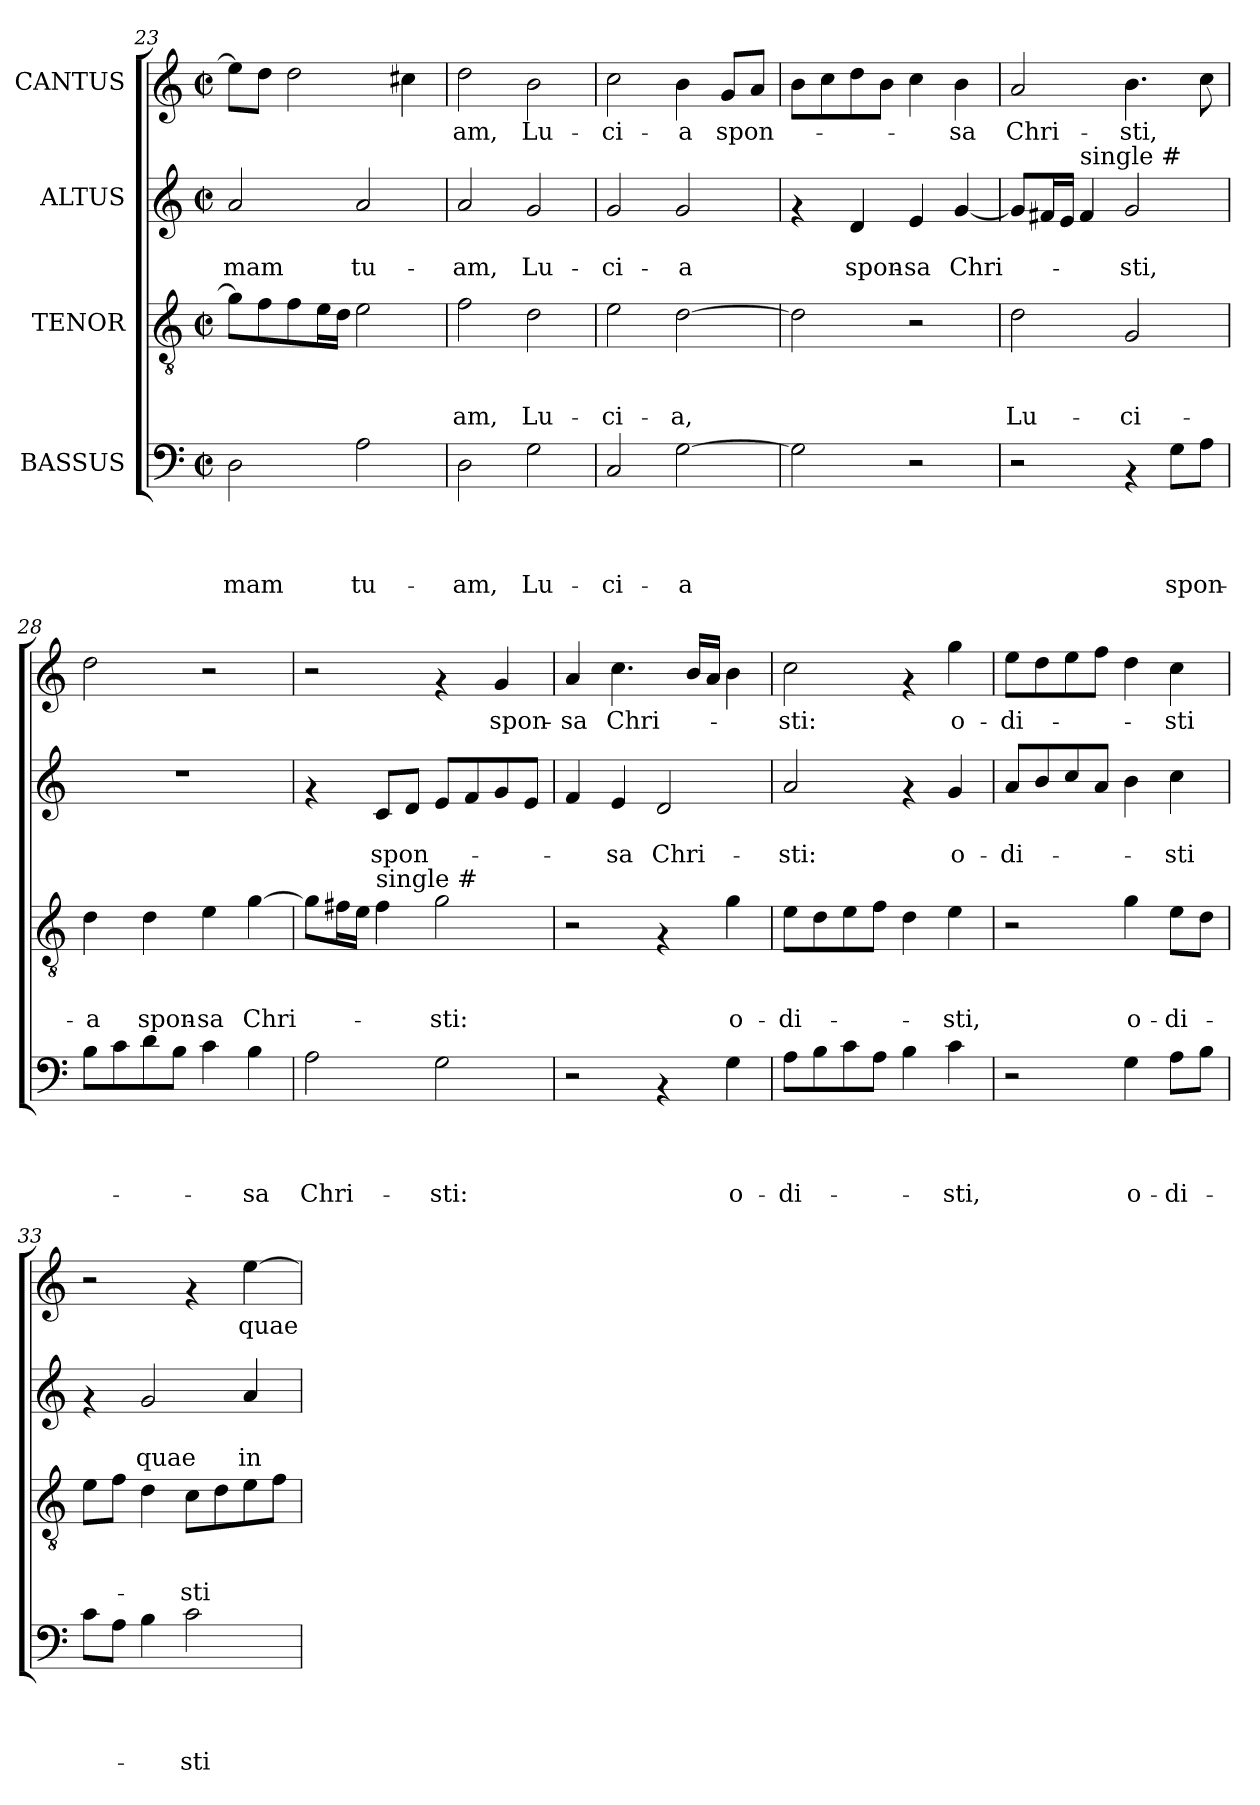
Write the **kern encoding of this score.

**kern	**text	**text	**text	**text	**kern	**text	**text	**text	**kern	**text	**text	**kern	**text
*part4	*part4	*part4	*part4	*part4	*part3	*part3	*part3	*part3	*part2	*part2	*part2	*part1	*part1
*staff4	*staff4	*staff4	*staff4	*staff4	*staff3	*staff3	*staff3	*staff3	*staff2	*staff2	*staff2	*staff1	*staff1
*I"BASSUS	*	*	*	*	*I"TENOR	*	*	*	*I"ALTUS	*	*	*I"CANTUS	*
*clefF4	*	*	*	*	*clefGv2	*	*	*	*clefG2	*	*	*clefG2	*
*k[]	*	*	*	*	*k[]	*	*	*	*k[]	*	*	*k[]	*
*C:	*	*	*	*	*C:	*	*	*	*C:	*	*	*C:	*
*M2/2	*	*	*	*	*M2/2	*	*	*	*M2/2	*	*	*M2/2	*
*met(c|)	*	*	*	*	*met(c|)	*	*	*	*met(c|)	*	*	*met(c|)	*
=23	=23	=23	=23	=23	=23	=23	=23	=23	=23	=23	=23	=23	=23
!	!	!	!	!LO:LY:b	!	!	!	!	!	!	!LO:LY:b	!	!
2D\	.	.	.	-mam	8g\L]	.	.	.	2a/	.	-mam	8ee\L]	.
.	.	.	.	.	8f\	.	.	.	.	.	.	8dd\J	.
.	.	.	.	.	8f\	.	.	.	.	.	.	2dd\	.
.	.	.	.	.	16e\L	.	.	.	.	.	.	.	.
.	.	.	.	.	16d\JJ	.	.	.	.	.	.	.	.
!	!	!	!	!LO:LY:b	!	!	!	!	!	!	!LO:LY:b	!	!
2A\	.	.	.	tu-	2e\	.	.	.	2a/	.	tu-	.	.
.	.	.	.	.	.	.	.	.	.	.	.	4cc#X\	.
=24	=24	=24	=24	=24	=24	=24	=24	=24	=24	=24	=24	=24	=24
!	!	!	!	!LO:LY:b	!	!	!	!LO:LY:b	!	!	!LO:LY:b	!	!LO:LY:b
2D\	.	.	.	-am,	2f\	.	.	-am,	2a/	.	-am,	2dd\	-am,
!	!	!	!	!LO:LY:b	!	!	!	!LO:LY:b	!	!	!LO:LY:b	!	!LO:LY:b
2G\	.	.	.	Lu-	2d\	.	.	Lu-	2g/	.	Lu-	2b\	Lu-
!!LO:PB:g=z
=25	=25	=25	=25	=25	=25	=25	=25	=25	=25	=25	=25	=25	=25
!	!	!	!	!LO:LY:b	!	!	!	!LO:LY:b	!	!	!LO:LY:b	!	!LO:LY:b
2C/	.	.	.	-ci-	2e\	.	.	-ci-	2g/	.	-ci-	2cc\	-ci-
!	!	!	!	!LO:LY:b	!	!	!	!LO:LY:b	!	!	!LO:LY:b	!	!LO:LY:b
[>2G\	.	.	.	-a	[>2d\	.	.	-a,	2g/	.	-a	4b\	-a
!	!	!	!	!	!	!	!	!	!	!	!	!	!LO:LY:b
.	.	.	.	.	.	.	.	.	.	.	.	8g/L	spon-
.	.	.	.	.	.	.	.	.	.	.	.	8a/J	.
=26	=26	=26	=26	=26	=26	=26	=26	=26	=26	=26	=26	=26	=26
2G\]	.	.	.	.	2d\]	.	.	.	4rf	.	.	8b\L	.
.	.	.	.	.	.	.	.	.	.	.	.	8cc\	.
!	!	!	!	!	!	!	!	!	!	!	!LO:LY:b	!	!
.	.	.	.	.	.	.	.	.	4d/	.	spon-	8dd\	.
.	.	.	.	.	.	.	.	.	.	.	.	8b\J	.
!	!	!	!	!	!	!	!	!	!	!	!LO:LY:b	!	!
2r	.	.	.	.	2r	.	.	.	4e/	.	-sa	4cc\	.
!	!	!	!	!	!	!	!	!	!	!	!LO:LY:b	!	!LO:LY:b
.	.	.	.	.	.	.	.	.	[<4g/	.	Chri-	4b\	-sa
=27	=27	=27	=27	=27	=27	=27	=27	=27	=27	=27	=27	=27	=27
!	!	!	!	!	!	!	!	!LO:LY:b	!	!	!	!	!LO:LY:b
2r	.	.	.	.	2d\	.	.	Lu-	8g/L]	.	.	2a/	Chri-
.	.	.	.	.	.	.	.	.	16f#X/L	.	.	.	.
.	.	.	.	.	.	.	.	.	16e/JJ	.	.	.	.
!	!	!	!	!	!	!	!	!	!LO:TX:a:t=single #	!	!	!	!
.	.	.	.	.	.	.	.	.	4f#/	.	.	.	.
!	!	!	!	!	!	!	!	!LO:LY:b	!	!	!LO:LY:b	!	!LO:LY:b
4rAA	.	.	.	.	2G/	.	.	-ci-	2g/	.	-sti,	4.b\	-sti,
!	!	!	!	!LO:LY:b	!	!	!	!	!	!	!	!	!
8G\L	.	.	.	spon-	.	.	.	.	.	.	.	.	.
8A\J	.	.	.	.	.	.	.	.	.	.	.	8cc\	.
=28	=28	=28	=28	=28	=28	=28	=28	=28	=28	=28	=28	=28	=28
!	!	!	!	!	!	!	!	!LO:LY:b	!	!	!	!	!
8B\L	.	.	.	.	4d\	.	.	-a	1r	.	.	2dd\	.
8c\	.	.	.	.	.	.	.	.	.	.	.	.	.
!	!	!	!	!	!	!	!	!LO:LY:b	!	!	!	!	!
8d\	.	.	.	.	4d\	.	.	spon-	.	.	.	.	.
8B\J	.	.	.	.	.	.	.	.	.	.	.	.	.
!	!	!	!	!	!	!	!	!LO:LY:b	!	!	!	!	!
4c\	.	.	.	.	4e\	.	.	-sa	.	.	.	2r	.
!	!	!	!	!LO:LY:b	!	!	!	!LO:LY:b	!	!	!	!	!
4B\	.	.	.	-sa	[>4g\	.	.	Chri-	.	.	.	.	.
=29	=29	=29	=29	=29	=29	=29	=29	=29	=29	=29	=29	=29	=29
!	!	!	!	!LO:LY:b	!	!	!	!	!	!	!	!	!
2A\	.	.	.	Chri-	8g\L]	.	.	.	4rf	.	.	2r	.
.	.	.	.	.	16f#X\L	.	.	.	.	.	.	.	.
.	.	.	.	.	16e\JJ	.	.	.	.	.	.	.	.
!	!	!	!	!	!LO:TX:a:t=single #	!	!	!	!	!	!	!	!
!	!	!	!	!	!	!	!	!	!	!	!LO:LY:b	!	!
.	.	.	.	.	4f#\	.	.	.	8c/L	.	spon-	.	.
.	.	.	.	.	.	.	.	.	8d/J	.	.	.	.
!	!	!	!	!LO:LY:b	!	!	!	!LO:LY:b	!	!	!	!	!
2G\	.	.	.	-sti:	2g\	.	.	-sti:	8e/L	.	.	4rf	.
.	.	.	.	.	.	.	.	.	8f/	.	.	.	.
!	!	!	!	!	!	!	!	!	!	!	!	!	!LO:LY:b
.	.	.	.	.	.	.	.	.	8g/	.	.	4g/	spon-
.	.	.	.	.	.	.	.	.	8e/J	.	.	.	.
=30	=30	=30	=30	=30	=30	=30	=30	=30	=30	=30	=30	=30	=30
!	!	!	!	!	!	!	!	!	!	!	!	!	!LO:LY:b
2r	.	.	.	.	2r	.	.	.	4f/	.	.	4a/	-sa
!	!	!	!	!	!	!	!	!	!	!	!LO:LY:b	!	!LO:LY:b
.	.	.	.	.	.	.	.	.	4e/	.	-sa	4.cc\	Chri-
!	!	!	!	!	!	!	!	!	!	!	!LO:LY:b	!	!
4rAA	.	.	.	.	4rF	.	.	.	2d/	.	Chri-	.	.
.	.	.	.	.	.	.	.	.	.	.	.	16b/LL	.
.	.	.	.	.	.	.	.	.	.	.	.	16a/JJ	.
!	!	!	!	!LO:LY:b	!	!	!	!LO:LY:b	!	!	!	!	!
4G\	.	.	.	o-	4g\	.	.	o-	.	.	.	4b\	.
!!LO:PB:g=z
=31	=31	=31	=31	=31	=31	=31	=31	=31	=31	=31	=31	=31	=31
!	!	!	!	!LO:LY:b	!	!	!	!LO:LY:b	!	!	!LO:LY:b	!	!LO:LY:b
8A\L	.	.	.	-di-	8e\L	.	.	-di-	2a/	.	-sti:	2cc\	-sti:
8B\	.	.	.	.	8d\	.	.	.	.	.	.	.	.
8c\	.	.	.	.	8e\	.	.	.	.	.	.	.	.
8A\J	.	.	.	.	8f\J	.	.	.	.	.	.	.	.
4B\	.	.	.	.	4d\	.	.	.	4rf	.	.	4rf	.
!	!	!	!	!LO:LY:b	!	!	!	!LO:LY:b	!	!	!LO:LY:b	!	!LO:LY:b
4c\	.	.	.	-sti,	4e\	.	.	-sti,	4g/	.	o-	4gg\	o-
=32	=32	=32	=32	=32	=32	=32	=32	=32	=32	=32	=32	=32	=32
!	!	!	!	!	!	!	!	!	!	!	!LO:LY:b	!	!LO:LY:b
2r	.	.	.	.	2r	.	.	.	8a/L	.	-di-	8ee\L	-di-
.	.	.	.	.	.	.	.	.	8b/	.	.	8dd\	.
.	.	.	.	.	.	.	.	.	8cc/	.	.	8ee\	.
.	.	.	.	.	.	.	.	.	8a/J	.	.	8ff\J	.
!	!	!	!	!LO:LY:b	!	!	!	!LO:LY:b	!	!	!	!	!
4G\	.	.	.	o-	4g\	.	.	o-	4b\	.	.	4dd\	.
!	!	!	!	!LO:LY:b	!	!	!	!LO:LY:b	!	!	!LO:LY:b	!	!LO:LY:b
8A\L	.	.	.	-di-	8e\L	.	.	-di-	4cc\	.	-sti	4cc\	-sti
8B\J	.	.	.	.	8d\J	.	.	.	.	.	.	.	.
=33	=33	=33	=33	=33	=33	=33	=33	=33	=33	=33	=33	=33	=33
8c\L	.	.	.	.	8e\L	.	.	.	4rf	.	.	2r	.
8A\J	.	.	.	.	8f\J	.	.	.	.	.	.	.	.
!	!	!	!	!	!	!	!	!	!	!	!LO:LY:b	!	!
4B\	.	.	.	.	4d\	.	.	.	2g/	.	quae	.	.
!	!	!	!	!LO:LY:b	!	!	!	!LO:LY:b	!	!	!	!	!
2c\	.	.	.	-sti	8c\L	.	.	-sti	.	.	.	4rf	.
.	.	.	.	.	8d\	.	.	.	.	.	.	.	.
!	!	!	!	!	!	!	!	!	!	!	!LO:LY:b	!	!LO:LY:b
.	.	.	.	.	8e\	.	.	.	4a/	.	in	[>4ee\	quae
.	.	.	.	.	8f\J	.	.	.	.	.	.	.	.
=	=	=	=	=	=	=	=	=	=	=	=	=	=
*-	*-	*-	*-	*-	*-	*-	*-	*-	*-	*-	*-	*-	*-
